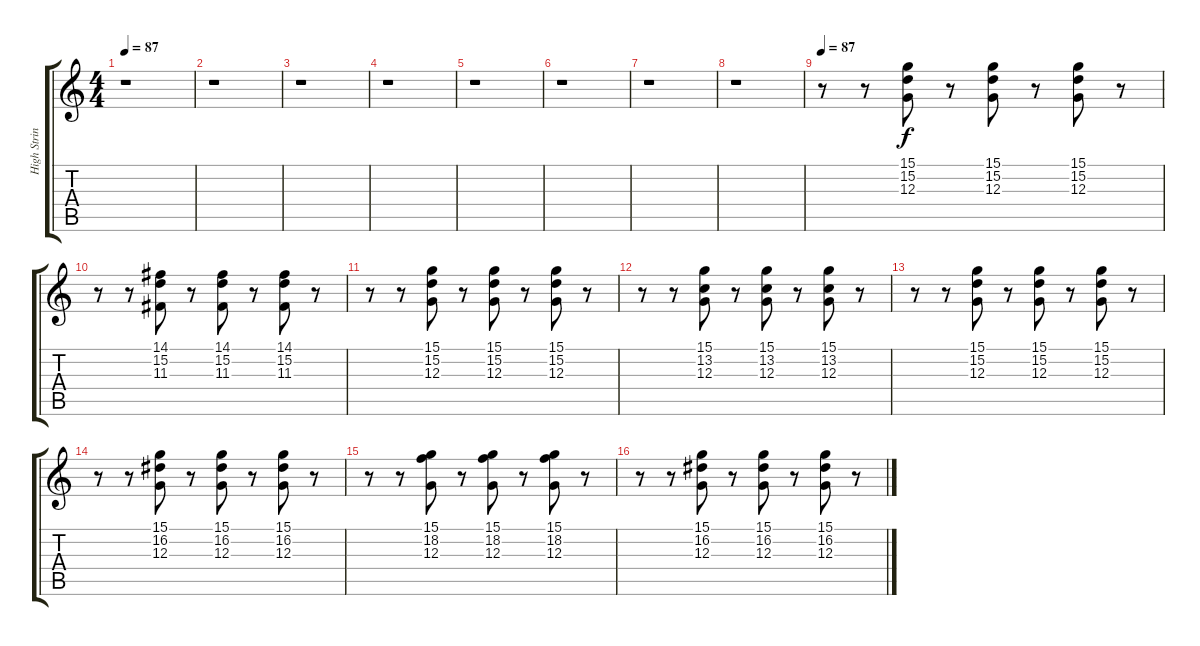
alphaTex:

\track ("High Strings" "High Strin") {instrument stringensemble1}
\staff {score tabs}
\tuning (E4 B3 G3 D3 A2 E2) {hide}
\ts (4 4)
\tempo 87
\clef g2
\ks c
r.1{dy f} |
r.1 |
r.1 |
r.1 |
r.1 |
r.1 |
r.1 |
r.1 |
\tempo 87
r.8{volume 6} r.8 (15.1 15.2 12.3).8 r.8 (15.1 15.2 12.3).8 r.8 (15.1 15.2 12.3).8 r.8 |
r.8 r.8 (14.1 15.2 11.3).8 r.8 (14.1 15.2 11.3).8 r.8 (14.1 15.2 11.3).8 r.8 |
r.8 r.8 (15.1 15.2 12.3).8 r.8 (15.1 15.2 12.3).8 r.8 (15.1 15.2 12.3).8 r.8 |
r.8 r.8 (15.1 13.2 12.3).8 r.8 (15.1 13.2 12.3).8 r.8 (15.1 13.2 12.3).8 r.8 |
r.8{volume 6} r.8 (15.1 15.2 12.3).8 r.8 (15.1 15.2 12.3).8 r.8 (15.1 15.2 12.3).8 r.8 |
r.8 r.8 (15.1 16.2 12.3).8 r.8 (15.1 16.2 12.3).8 r.8 (15.1 16.2 12.3).8 r.8 |
r.8 r.8 (15.1 18.2 12.3).8 r.8 (15.1 18.2 12.3).8 r.8 (15.1 18.2 12.3).8 r.8 |
r.8 r.8 (15.1 16.2 12.3).8 r.8 (15.1 16.2 12.3).8 r.8 (15.1 16.2 12.3).8 r.8
